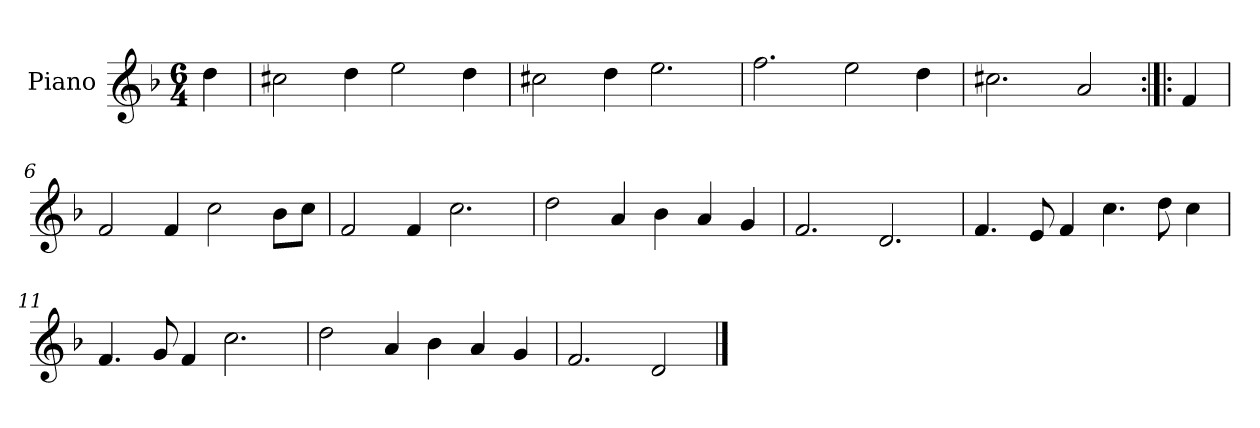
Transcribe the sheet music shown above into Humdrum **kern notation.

**kern
*part1
*staff1
*I"Piano
*I'Pno.
*clefG2
*k[b-]
*M6/4
=
4dd\
=1
2cc#X\
4dd\
2ee\
4dd\
=2
2cc#X\
4dd\
2.ee\
=3
2.ff\
2ee\
4dd\
=4
2.cc#X\
2a/
=5:|!|:
4f/
=6
2f/
4f/
2cc\
8b-\L
8cc\J
=7
2f/
4f/
2.cc\
=8
2dd\
4a/
4b-\
4a/
4g/
=9
2.f/
2.d/
!!LO:LB:g=z
=10
4.f/
8e/
4f/
4.cc\
8dd\
4cc\
=11
4.f/
8g/
4f/
2.cc\
=12
2dd\
4a/
4b-\
4a/
4g/
=13
2.f/
2d/
==
*-
